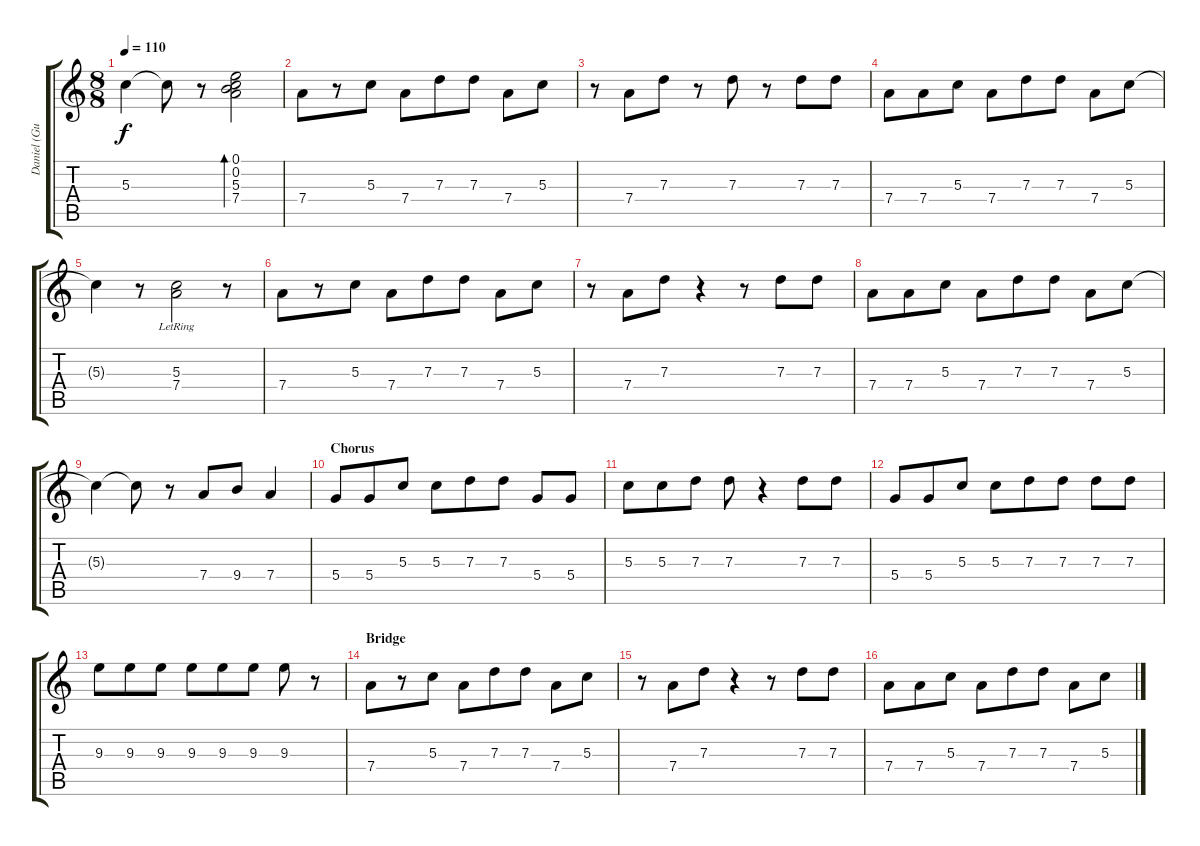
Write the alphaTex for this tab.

\track ("Daniel (Guitar 2)" "Daniel (Gu") {instrument overdrivenguitar}
\staff {score tabs}
\tuning (E4 B3 G3 D3 A2 E2) {hide}
\ts (8 8)
\tempo 110
\clef g2
\ks c
5.3{t}.4{dy f} 5.3{t}.8 r.8 (0.1 0.2 5.3 7.4).2{bd 240} |
7.4.8 r.8 5.3.8 7.4.8 7.3.8 7.3.8 7.4.8 5.3.8 |
r.8 7.4.8 7.3.8 r.8 7.3.8 r.8 7.3.8 7.3.8 |
7.4.8 7.4.8 5.3.8 7.4.8 7.3.8 7.3.8 7.4.8 5.3.8 |
5.3{t}.4 r.8 (5.3{lr} 7.4).2 r.8 |
7.4.8 r.8 5.3.8 7.4.8 7.3.8 7.3.8 7.4.8 5.3.8 |
r.8 7.4.8 7.3.8 r.4 r.8 7.3.8 7.3.8 |
7.4.8 7.4.8 5.3.8 7.4.8 7.3.8 7.3.8 7.4.8 5.3.8 |
5.3{t}.4 5.3{t}.8 r.8 7.4.8 9.4.8 7.4.4 |
\section ("" "Chorus")
5.4.8 5.4.8 5.3.8 5.3.8 7.3.8 7.3.8 5.4.8 5.4.8 |
5.3.8 5.3.8 7.3.8 7.3.8 r.4 7.3.8 7.3.8 |
5.4.8 5.4.8 5.3.8 5.3.8 7.3.8 7.3.8 7.3.8 7.3.8 |
9.3.8 9.3.8 9.3.8 9.3.8 9.3.8 9.3.8 9.3.8 r.8 |
\section ("" "Bridge")
7.4.8 r.8 5.3.8 7.4.8 7.3.8 7.3.8 7.4.8 5.3.8 |
r.8 7.4.8 7.3.8 r.4 r.8 7.3.8 7.3.8 |
7.4.8 7.4.8 5.3.8 7.4.8 7.3.8 7.3.8 7.4.8 5.3.8
